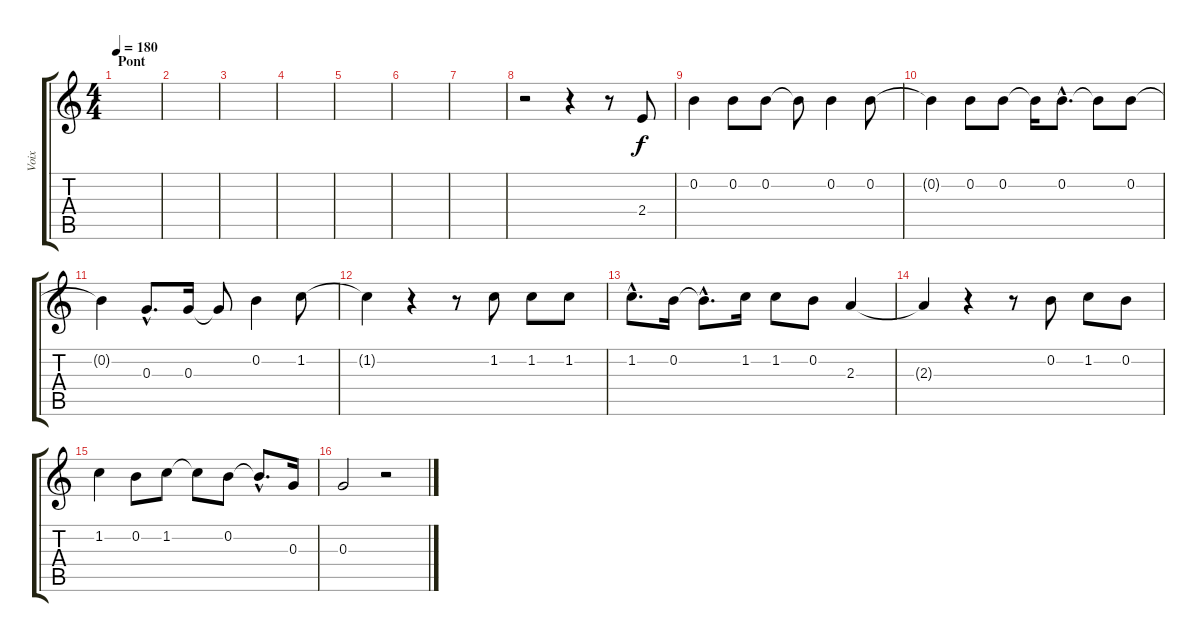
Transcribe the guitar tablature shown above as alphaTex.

\track ("Voix" "Voix") {instrument electricguitarjazz}
\staff {score tabs}
\tuning (E4 B3 G3 D3 A2 E2) {hide}
\ts (4 4)
\section ("" "Pont")
\tempo 180
\clef g2
\ks c
|
|
|
|
|
|
|
r.2 r.4 r.8 2.4.8 |
0.2.4 0.2.8 0.2.8 0.2{t}.8 0.2.4 0.2.8 |
0.2{t}.4 0.2.8 0.2.8 0.2{t}.16 0.2{hac}.8{d} 0.2{t}.8 0.2.8 |
0.2{t}.4 0.3{hac}.8{d} 0.3.16 0.3{t}.8 0.2.4 1.2.8 |
1.2{t}.4 r.4 r.8 1.2.8 1.2.8 1.2.8 |
1.2{hac}.8{d} 0.2.16 0.2{hac t}.8{d} 1.2.16 1.2.8 0.2.8 2.3.4 |
2.3{t}.4 r.4 r.8 0.2.8 1.2.8 0.2.8 |
1.2.4 0.2.8 1.2.8 1.2{t}.8 0.2.8 0.2{hac t}.8{d} 0.3.16 |
0.3.2 r.2
